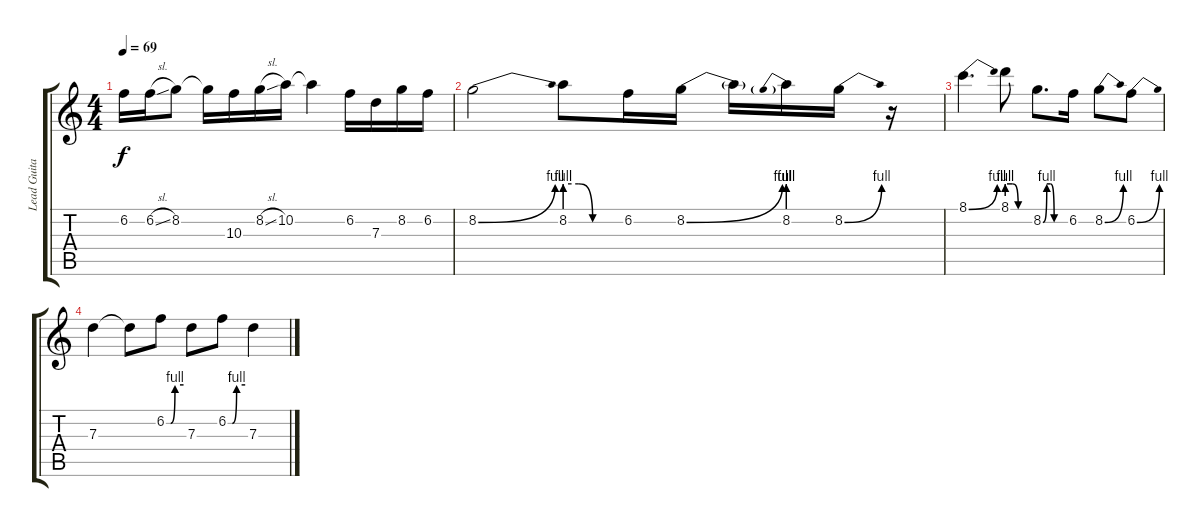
\track ("Lead Guitar (Keith)" "Lead Guita") {instrument electricguitarjazz}
\staff {score tabs}
\tuning (E4 B3 G3 D3 A2 E2) {hide}
\ts (4 4)
\tempo 69
\clef g2
\ks c
6.2{t}.16{dy f} 6.2{sl}.16 8.2.8 8.2{t}.16 10.3.16 8.2{sl}.16 10.2.16 10.2{t}.4 6.2.16 7.3.16 8.2.16 6.2.16 |
8.2{be (bend 0 0 60 4)}.2 8.2{be (custom 0 4 15 4 30 0 60 0)}.8 6.2.16 8.2{be (bend 0 0 60 4)}.16 8.2{t}.16 8.2{be (prebend 0 4 60 4)}.16 8.2{be (bend 0 0 60 4)}.16 r.16 |
8.1{be (bend 0 0 60 4)}.4{d} 8.1{be (custom 0 4 15 4 30 0 60 0)}.8 8.2{be (custom 0 0 10 4 20 4 30 0 60 0)}.8{d} 6.2.16 8.2{be (bend 0 0 60 4)}.8 6.2{be (bend 0 0 60 4)}.8 |
7.3.4 7.3{t}.8 6.2{be (custom 0 0 15 0 30 4 60 4)}.8 7.3.8 6.2{be (custom 0 0 15 0 30 4 60 4)}.8 7.3.4
